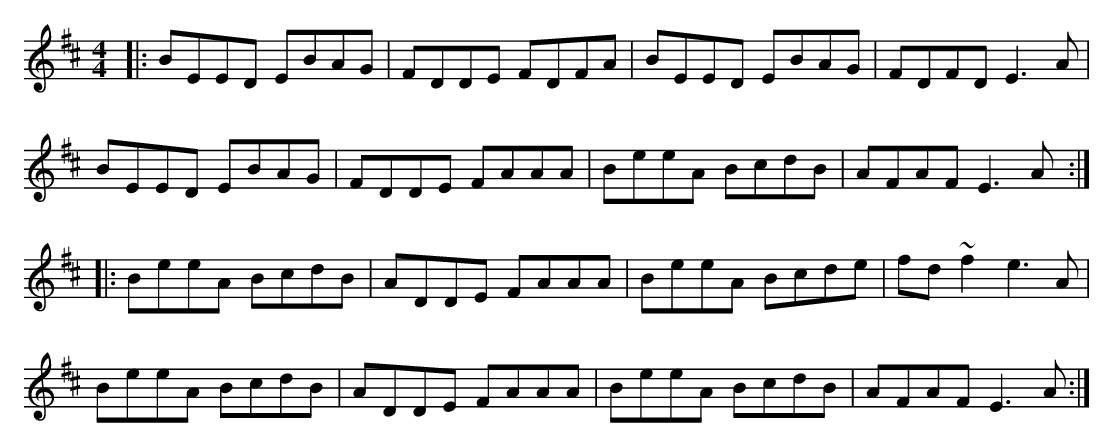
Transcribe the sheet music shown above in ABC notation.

X:1
M:4/4
K:Edor
|: BEED EBAG|FDDE FDFA|BEED EBAG|FDFD E3A|
BEED EBAG|FDDE FAAA|BeeA BcdB|AFAF E3A:|
|:BeeA BcdB|ADDE FAAA|BeeA Bcde|fd~f2 e3A|
BeeA BcdB|ADDE FAAA|BeeA BcdB|AFAF E3A:|
